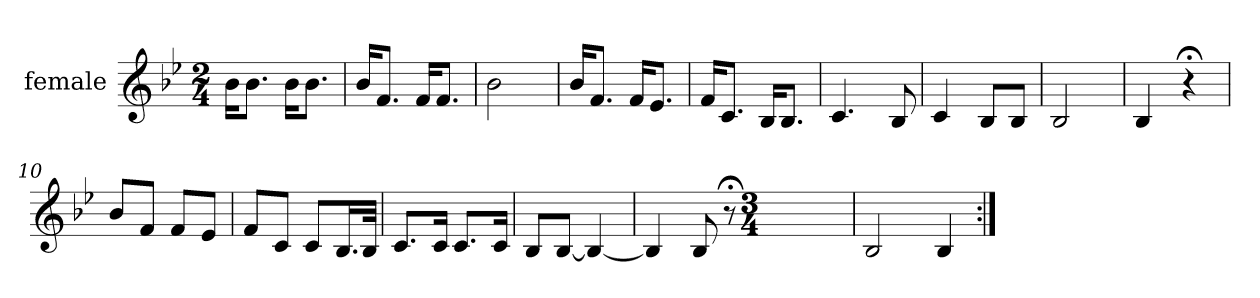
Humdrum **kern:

**kern
*part1
*staff1
*I"female
*clefG2
*k[b-e-]
*M2/4
*MM112
=1
16b-\KL
8.b-\J
16b-\KL
8.b-\J
=2
16b-/KL
8.f/J
16f/KL
8.f/J
=3
2b-
=4
16b-/KL
8.f/J
16f/KL
8.e-/J
=5
16f/KL
8.c/J
16B-/KL
8.B-/J
=6
4.c
8B-
=7
4c
8B-/L
8B-/J
=8
2B-
=9
4B-
4r;<
=10
8b-/L
8f/J
8f/L
8e-/J
=11
8f/L
8c/J
8c/L
16.B-/L
32B-/JJk
=12
8.c/L
16c/Jk
8.c/L
16c/Jk
=13
8B-/L
[8B-/J
4B-_
=14
4B-]
8B-
8r;<
*M3/4
=15
2B-
4B-
=:|!
*-
